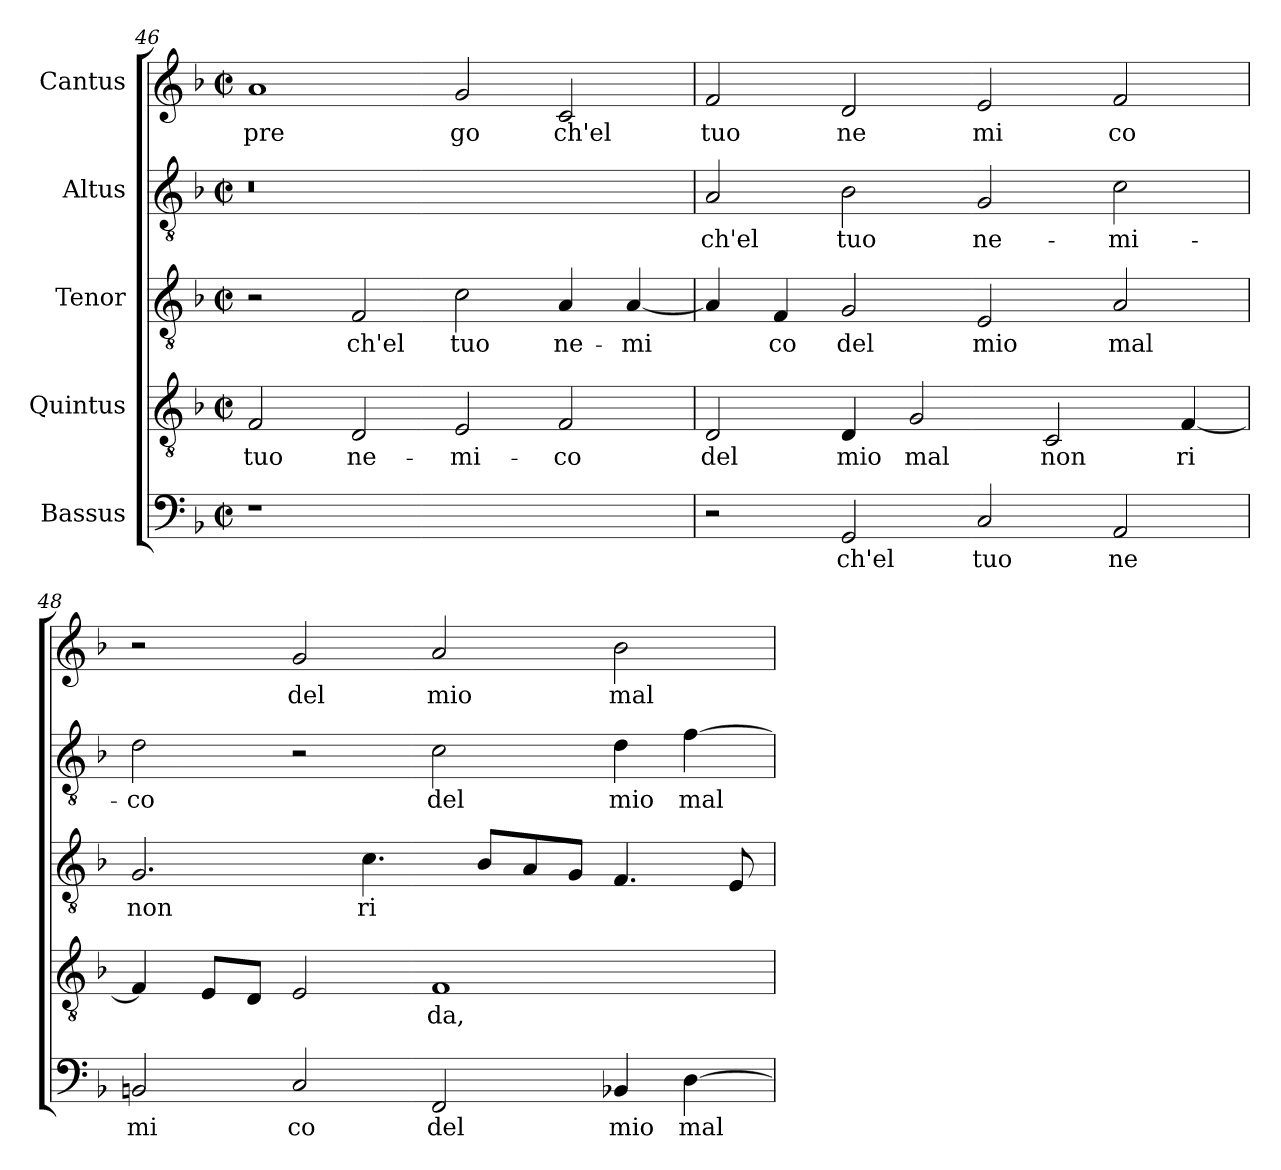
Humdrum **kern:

**kern	**text	**kern	**text	**kern	**text	**kern	**text	**kern	**text
*part5	*part5	*part4	*part4	*part3	*part3	*part2	*part2	*part1	*part1
*staff5	*staff5	*staff4	*staff4	*staff3	*staff3	*staff2	*staff2	*staff1	*staff1
*I"Bassus	*	*I"Quintus	*	*I"Tenor	*	*I"Altus	*	*I"Cantus	*
!!LO:PB:g=z
*clefF4	*	*clefGv2	*	*clefGv2	*	*clefGv2	*	*clefG2	*
*k[b-]	*	*k[b-]	*	*k[b-]	*	*k[b-]	*	*k[b-]	*
*F:	*	*F:	*	*F:	*	*F:	*	*F:	*
*M2/2	*	*M2/2	*	*M2/2	*	*M2/2	*	*M2/2	*
*met(c|)	*	*met(c|)	*	*met(c|)	*	*met(c|)	*	*met(c|)	*
=46	=46	=46	=46	=46	=46	=46	=46	=46	=46
!	!	!	!LO:LY:b:cj	!	!	!	!	!	!LO:LY:b:cj
1r	.	2F/	tuo	2r	.	0r	.	1a	pre
!	!	!	!LO:LY:b:cj	!	!LO:LY:b:cj	!	!	!	!
.	.	2D/	ne-	2F/	ch'el	.	.	.	.
!	!	!	!LO:LY:b:cj	!	!LO:LY:b:cj	!	!	!	!LO:LY:b:cj
1ryy	.	2E/	-mi-	2c\	tuo	.	.	2g/	go
!	!	!	!LO:LY:b:cj	!	!LO:LY:b:cj	!	!	!	!LO:LY:b:cj
.	.	2F/	-co	4A/	ne-	.	.	2c/	ch'el
!	!	!	!	!	!LO:LY:b:cj	!	!	!	!
.	.	.	.	[<4A/	-mi-	.	.	.	.
=47	=47	=47	=47	=47	=47	=47	=47	=47	=47
!	!	!	!LO:LY:b:cj	!	!LO:LY:b:cj	!	!LO:LY:b:cj	!	!LO:LY:b:cj
2r	.	2D/	del	4A/]	--	2A/	ch'el	2f/	tuo
!	!	!	!	!	!LO:LY:b:cj	!	!	!	!
.	.	.	.	4F/	-co	.	.	.	.
!	!LO:LY:b:cj	!	!LO:LY:b:cj	!	!LO:LY:b:cj	!	!LO:LY:b:cj	!	!LO:LY:b:cj
2GG/	ch'el	4D/	mio	2G/	del	2B-\	tuo	2d/	ne
!	!	!	!LO:LY:b:cj	!	!	!	!	!	!
.	.	2G/	mal	.	.	.	.	.	.
!	!LO:LY:b:cj	!	!	!	!LO:LY:b:cj	!	!LO:LY:b:cj	!	!LO:LY:b:cj
2C/	tuo	.	.	2E/	mio	2G/	ne-	2e/	mi
!	!	!	!LO:LY:b:cj	!	!	!	!	!	!
.	.	2C/	non	.	.	.	.	.	.
!	!LO:LY:b:cj	!	!	!	!LO:LY:b:cj	!	!LO:LY:b:cj	!	!LO:LY:b:cj
2AA/	ne	.	.	2A/	mal	2c\	-mi-	2f/	co
!	!	!	!LO:LY:b:cj	!	!	!	!	!	!
.	.	[<4F/	ri-	.	.	.	.	.	.
=48	=48	=48	=48	=48	=48	=48	=48	=48	=48
!	!LO:LY:b:cj	!	!LO:LY:b:cj	!	!LO:LY:b:cj	!	!LO:LY:b:cj	!	!
2BBn/	mi	4F/]	--	2.G/	non	2d\	-co	2r	.
!	!	!	!LO:LY:b:cj	!	!	!	!	!	!
.	.	8E/L	--	.	.	.	.	.	.
!	!	!	!LO:LY:b:cj	!	!	!	!	!	!
.	.	8D/J	--	.	.	.	.	.	.
!	!LO:LY:b:cj	!	!LO:LY:b:cj	!	!	!	!	!	!LO:LY:b:cj
2C/	co	2E/	--	.	.	2r	.	2g/	del
!	!	!	!	!	!LO:LY:b:cj	!	!	!	!
.	.	.	.	4.c\	ri-	.	.	.	.
!	!LO:LY:b:cj	!	!LO:LY:b:cj	!	!	!	!LO:LY:b:cj	!	!LO:LY:b:cj
2FF/	del	1F	-da,	.	.	2c\	del	2a/	mio
!	!	!	!	!	!LO:LY:b:cj	!	!	!	!
.	.	.	.	8B-/L	--	.	.	.	.
!	!	!	!	!	!LO:LY:b:cj	!	!	!	!
.	.	.	.	8A/	--	.	.	.	.
!	!	!	!	!	!LO:LY:b:cj	!	!	!	!
.	.	.	.	8G/J	--	.	.	.	.
!	!LO:LY:b:cj	!	!	!	!LO:LY:b:cj	!	!LO:LY:b:cj	!	!LO:LY:b:cj
4BB-X/	mio	.	.	4.F/	--	4d\	mio	2b-\	mal
!	!LO:LY:b:cj	!	!	!	!	!	!LO:LY:b:cj	!	!
[>4D\	mal	.	.	.	.	[>4f\	mal	.	.
!	!	!	!	!	!LO:LY:b:cj	!	!	!	!
.	.	.	.	8E/	--	.	.	.	.
=	=	=	=	=	=	=	=	=	=
*-	*-	*-	*-	*-	*-	*-	*-	*-	*-
